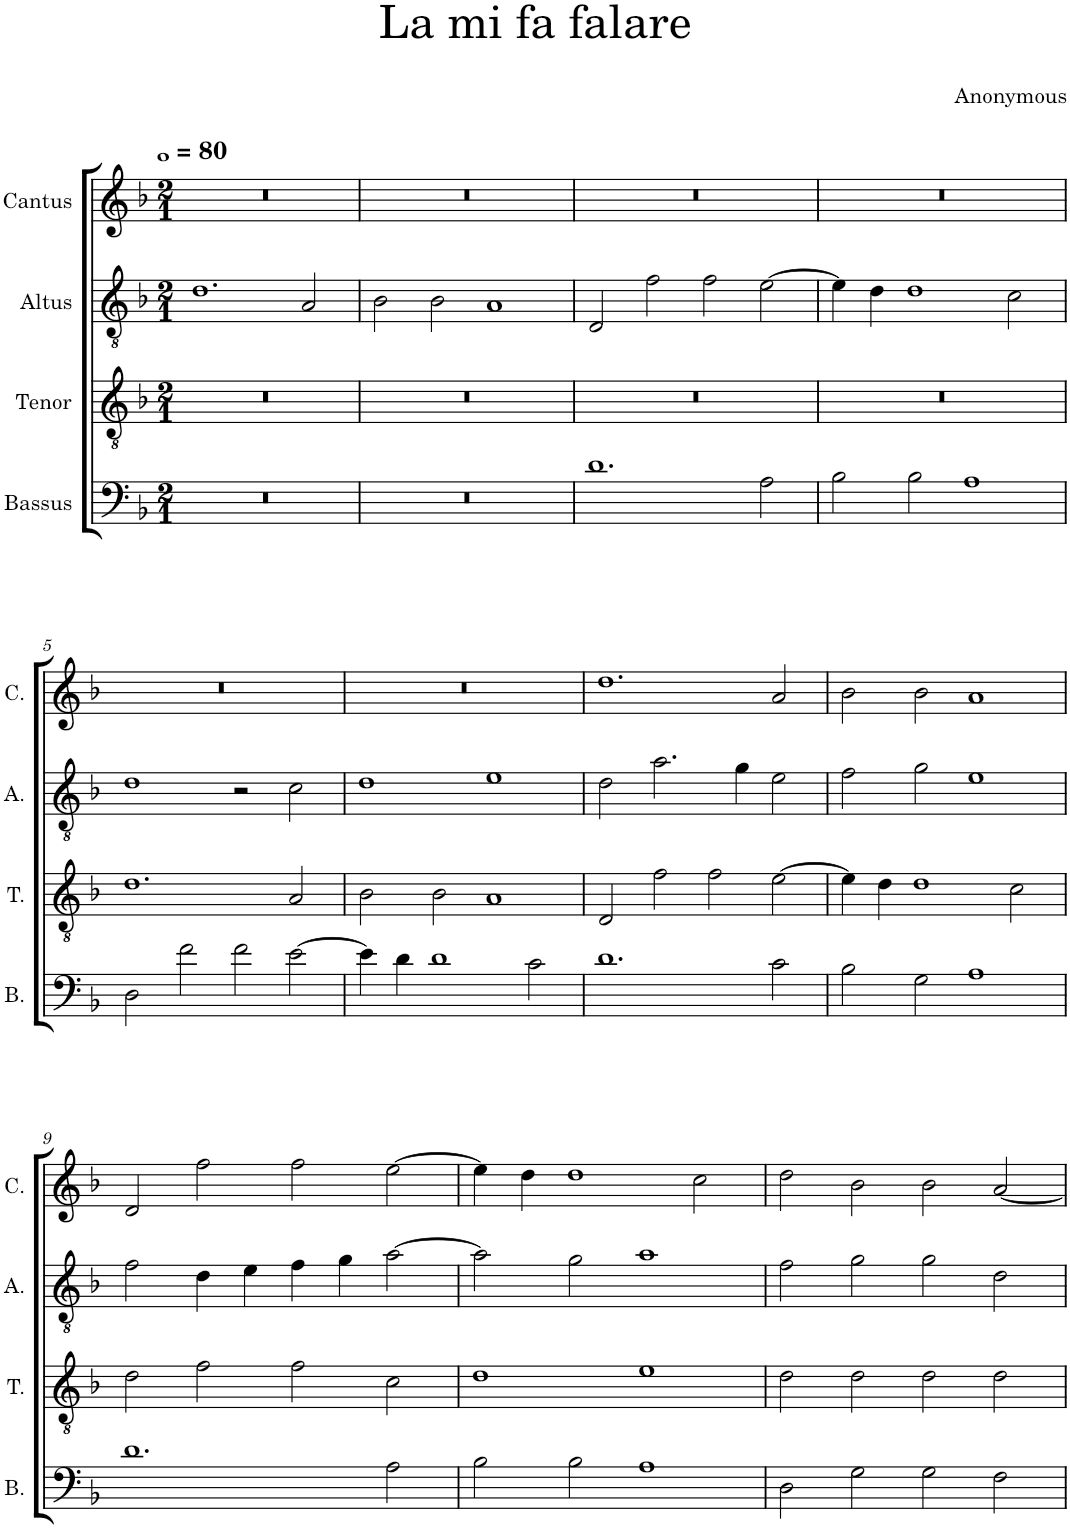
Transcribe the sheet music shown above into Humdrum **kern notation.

**kern	**kern	**kern	**kern
*part4	*part3	*part2	*part1
*staff4	*staff3	*staff2	*staff1
*I"Bassus	*I"Tenor	*I"Altus	*I"Cantus
*I'B.	*I'T.	*I'A.	*I'C.
*clefF4	*clefGv2	*clefGv2	*clefG2
*k[b-]	*k[b-]	*k[b-]	*k[b-]
*M2/1	*M2/1	*M2/1	*M2/1
*MM320	*MM320	*MM320	*MM320
=1	=1	=1	=1
0r	0r	1.d	0r
.	.	2A/	.
=2	=2	=2	=2
0r	0r	2B-\	0r
.	.	2B-\	.
.	.	1A	.
=3	=3	=3	=3
1.d	0r	2D/	0r
.	.	2f\	.
.	.	2f\	.
2A\	.	[2e\	.
=4	=4	=4	=4
2B-\	0r	4e\]	0r
.	.	4d\	.
2B-\	.	1d	.
1A	.	.	.
.	.	2c\	.
!!LO:LB:g=z
=5	=5	=5	=5
2D\	1.d	1d	0r
2f\	.	.	.
2f\	.	2r	.
[2e\	2A/	2c\	.
=6	=6	=6	=6
4e\]	2B-\	1d	0r
4d\	.	.	.
1d	2B-\	.	.
.	1A	1e	.
2c\	.	.	.
=7	=7	=7	=7
1.d	2D/	2d\	1.dd
.	2f\	2.a\	.
.	2f\	.	.
.	.	4g\	.
2c\	[2e\	2e\	2a/
=8	=8	=8	=8
2B-\	4e\]	2f\	2b-\
.	4d\	.	.
2G\	1d	2g\	2b-\
1A	.	1e	1a
.	2c\	.	.
!!LO:LB:g=z
=9	=9	=9	=9
1.d	2d\	2f\	2d/
.	2f\	4d\	2ff\
.	.	4e\	.
.	2f\	4f\	2ff\
.	.	4g\	.
2A\	2c\	[2a\	[2ee\
=10	=10	=10	=10
2B-\	1d	2a\]	4ee\]
.	.	.	4dd\
2B-\	.	2g\	1dd
1A	1e	1a	.
.	.	.	2cc\
=11	=11	=11	=11
2D\	2d\	2f\	2dd\
2G\	2d\	2g\	2b-\
2G\	2d\	2g\	2b-\
2F\	2d\	2d\	[2a/
=	=	=	=
*-	*-	*-	*-
